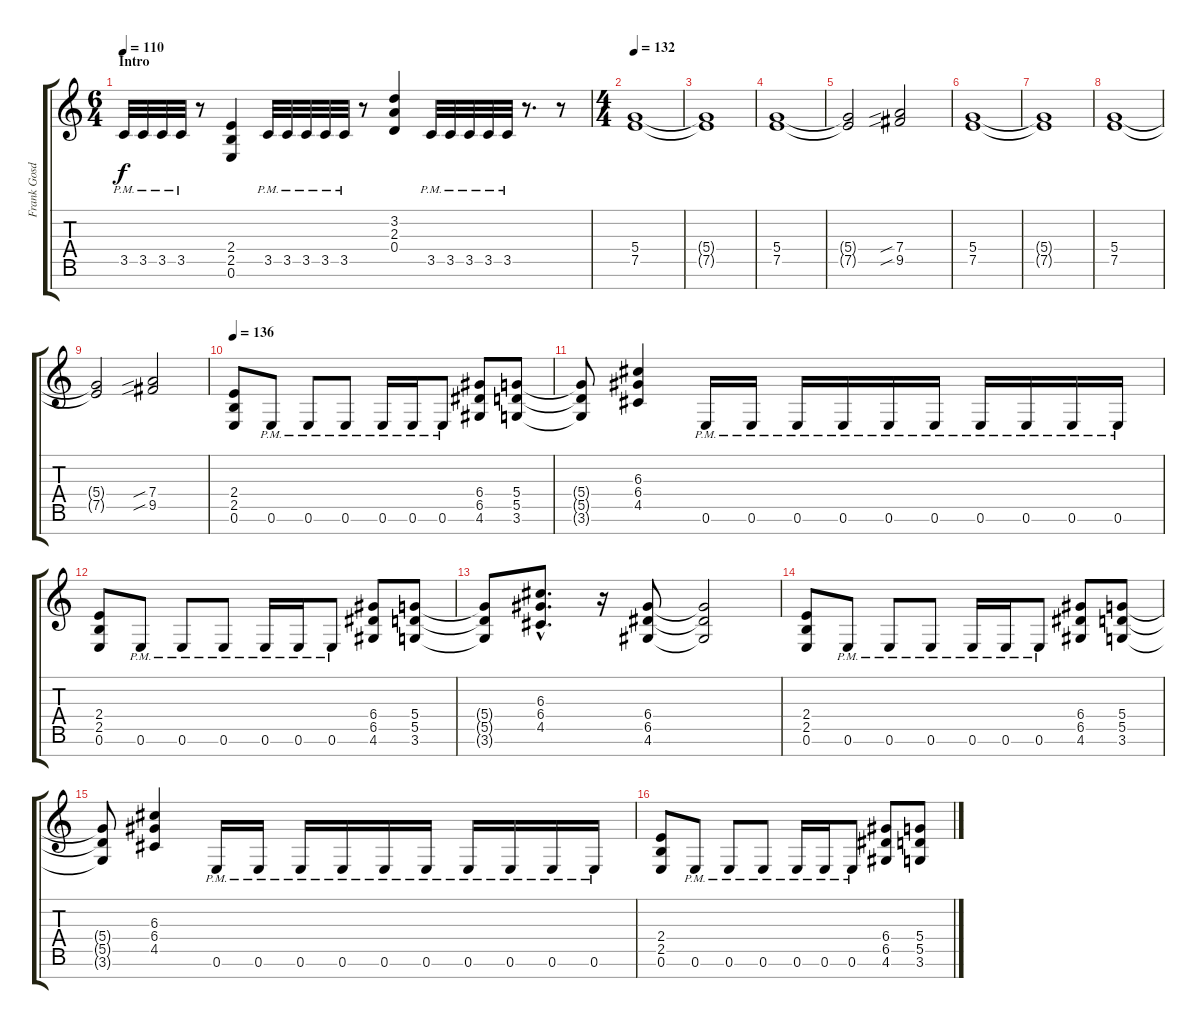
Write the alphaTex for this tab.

\track ("Frank Gosdzik" "Frank Gosd") {instrument distortionguitar}
\staff {score tabs}
\tuning (E4 B3 G3 D3 A2 E2 B1) {hide}
\ts (6 4)
\section ("" "Intro")
\tempo 110
\clef g2
\ks c
3.5{pm}.32{dy f instrument distortionguitar} 3.5{pm}.32 3.5{pm}.32 3.5{pm}.32 r.8 (2.4 2.5 0.6).4 3.5{pm}.32 3.5{pm}.32 3.5{pm}.32 3.5{pm}.32 3.5{pm}.32 r.8 (3.2 2.3 0.4).4 3.5{pm}.32 3.5{pm}.32 3.5{pm}.32 3.5{pm}.32 3.5{pm}.32 r.8{d} r.8 |
\ts (4 4)
\tempo 132
(5.4 7.5).1 |
(5.4{t} 7.5{t}).1 |
(5.4 7.5).1 |
(5.4{t} 7.5{t}).2 (7.4{sib} 9.5{sib}).2 |
(5.4 7.5).1 |
(5.4{t} 7.5{t}).1 |
(5.4 7.5).1 |
(5.4{t} 7.5{t}).2 (7.4{sib} 9.5{sib}).2 |
\tempo 136
(2.4 2.5 0.6).8 0.6{pm}.8 0.6{pm}.8 0.6{pm}.8 0.6{pm}.16 0.6{pm}.16 0.6{pm}.8 (6.4 6.5 4.6).8 (5.4 5.5 3.6).8 |
(5.4{t} 5.5{t} 3.6{t}).8 (6.3 6.4 4.5).4 0.6{pm}.16 0.6{pm}.16 0.6{pm}.16 0.6{pm}.16 0.6{pm}.16 0.6{pm}.16 0.6{pm}.16 0.6{pm}.16 0.6{pm}.16 0.6{pm}.16 |
(2.4 2.5 0.6).8 0.6{pm}.8 0.6{pm}.8 0.6{pm}.8 0.6{pm}.16 0.6{pm}.16 0.6{pm}.8 (6.4 6.5 4.6).8 (5.4 5.5 3.6).8 |
(5.4{t} 5.5{t} 3.6{t}).8 (6.3{hac} 6.4{hac} 4.5{hac}).8{d} r.16 (6.4 6.5 4.6).8 (6.4{t} 6.5{t} 4.6{t}).2 |
(2.4 2.5 0.6).8 0.6{pm}.8 0.6{pm}.8 0.6{pm}.8 0.6{pm}.16 0.6{pm}.16 0.6{pm}.8 (6.4 6.5 4.6).8 (5.4 5.5 3.6).8 |
(5.4{t} 5.5{t} 3.6{t}).8 (6.3 6.4 4.5).4 0.6{pm}.16 0.6{pm}.16 0.6{pm}.16 0.6{pm}.16 0.6{pm}.16 0.6{pm}.16 0.6{pm}.16 0.6{pm}.16 0.6{pm}.16 0.6{pm}.16 |
(2.4 2.5 0.6).8 0.6{pm}.8 0.6{pm}.8 0.6{pm}.8 0.6{pm}.16 0.6{pm}.16 0.6{pm}.8 (6.4 6.5 4.6).8 (5.4 5.5 3.6).8
